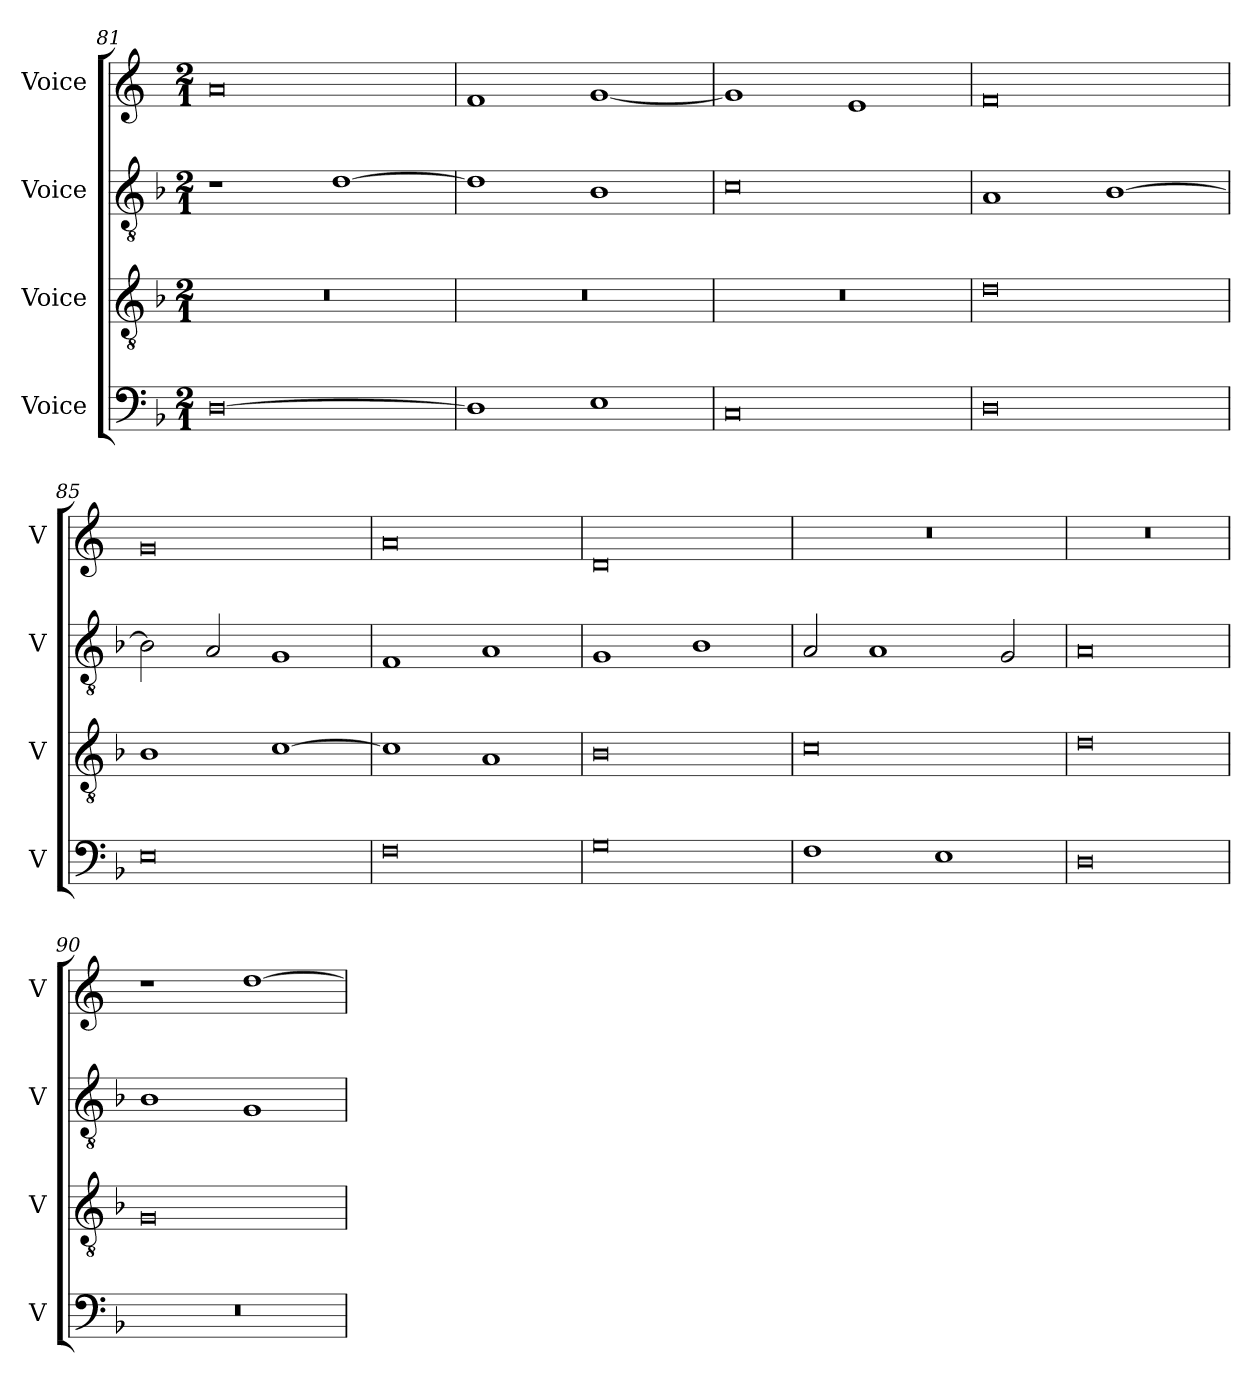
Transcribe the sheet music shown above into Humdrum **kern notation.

**kern	**kern	**kern	**kern
*part4	*part3	*part2	*part1
*staff4	*staff3	*staff2	*staff1
*I"Voice	*I"Voice	*I"Voice	*I"Voice
*I'V	*I'V	*I'V	*I'V
*clefF4	*clefGv2	*clefGv2	*clefG2
*k[b-]	*k[b-]	*k[b-]	*k[]
*M2/1	*M2/1	*M2/1	*M2/1
=81	=81	=81	=81
[0D	0r	1r	0a
.	.	[1d	.
!!LO:PB:g=z
=82	=82	=82	=82
1D]	0r	1d]	1f
1E	.	1B-	[1g
=83	=83	=83	=83
0C	0r	0c	1g]
.	.	.	1e
=84	=84	=84	=84
0D	0d	1A	0f
.	.	[1B-	.
=85	=85	=85	=85
0E	1B-	2B-\]	0g
.	.	2A/	.
.	[1c	1G	.
=86	=86	=86	=86
0F	1c]	1F	0a
.	1A	1A	.
!!LO:LB:g=z
=87	=87	=87	=87
0G	0B-	1G	0d
.	.	1B-	.
=88	=88	=88	=88
1F	0c	2A/	0r
.	.	1A	.
1E	.	.	.
.	.	2G/	.
=89	=89	=89	=89
0D	0d	0A	0r
=90	=90	=90	=90
0r	0G	1B-	1r
.	.	1G	[1dd
=	=	=	=
*-	*-	*-	*-
